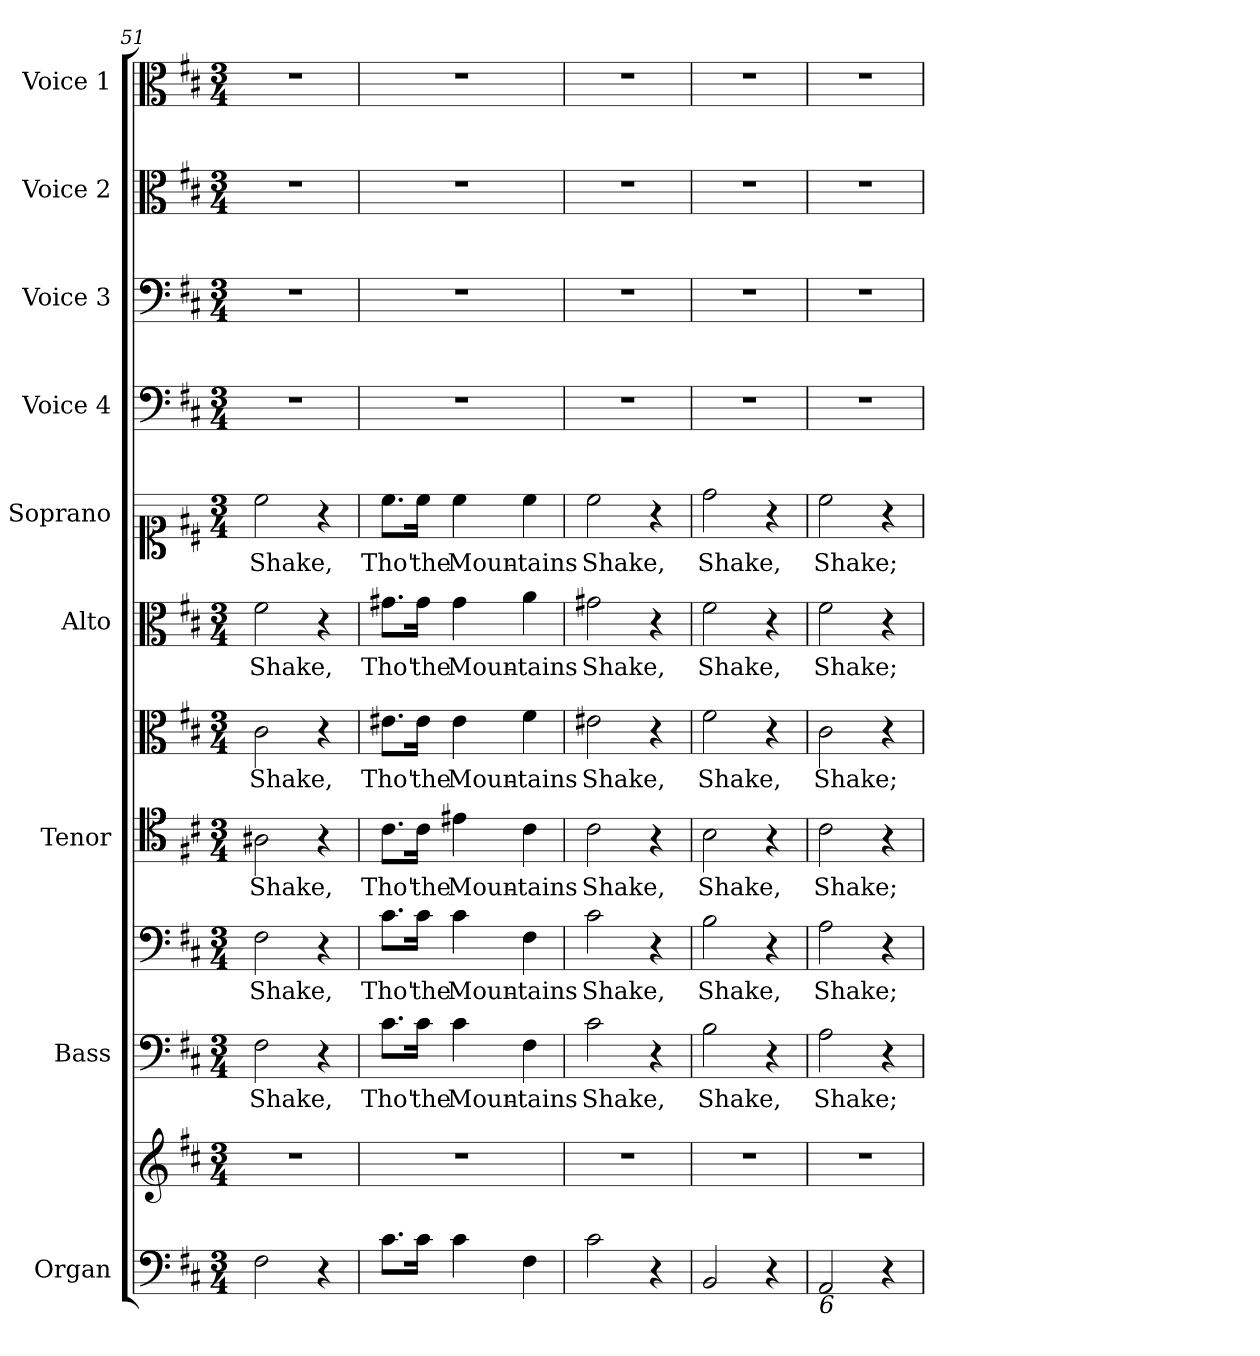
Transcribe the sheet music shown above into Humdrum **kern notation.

**kern	**kern	**kern	**text	**kern	**text	**kern	**text	**kern	**text	**kern	**text	**kern	**text	**kern	**kern	**kern	**kern
*part11	*part11	*part10	*part10	*part9	*part9	*part8	*part8	*part7	*part7	*part6	*part6	*part5	*part5	*part4	*part3	*part2	*part1
*staff12	*staff11	*staff10	*staff10	*staff9	*staff9	*staff8	*staff8	*staff7	*staff7	*staff6	*staff6	*staff5	*staff5	*staff4	*staff3	*staff2	*staff1
*I"Organ	*	*I"Bass	*	*	*	*I"Tenor	*	*	*	*I"Alto	*	*I"Soprano	*	*I"Voice 4	*I"Voice 3	*I"Voice 2	*I"Voice 1
*I'Org.	*	*I'B	*	*	*	*I'T	*	*I'A	*	*I'A	*	*I'S	*	*	*	*	*
*clefF4	*clefG2	*clefF4	*	*clefF4	*	*clefC4	*	*clefC3	*	*clefC3	*	*clefC1	*	*clefF4	*clefF4	*clefC3	*clefC3
*k[f#c#]	*k[f#c#]	*k[f#c#]	*	*k[f#c#]	*	*k[f#c#]	*	*k[f#c#]	*	*k[f#c#]	*	*k[f#c#]	*	*k[f#c#]	*k[f#c#]	*k[f#c#]	*k[f#c#]
*D:	*D:	*D:	*	*D:	*	*D:	*	*D:	*	*D:	*	*D:	*	*D:	*D:	*D:	*D:
*M3/4	*M3/4	*M3/4	*	*M3/4	*	*M3/4	*	*M3/4	*	*M3/4	*	*M3/4	*	*M3/4	*M3/4	*M3/4	*M3/4
=51	=51	=51	=51	=51	=51	=51	=51	=51	=51	=51	=51	=51	=51	=51	=51	=51	=51
!	!	!	!LO:LY:b	!	!LO:LY:b	!	!LO:LY:b	!	!LO:LY:b	!	!LO:LY:b	!	!LO:LY:b	!	!	!	!
2F#\	2.r	2F#\	Shake,	2F#\	Shake,	2A#X\	Shake,	2c#\	Shake,	2f#\	Shake,	2cc#\	Shake,	2.r	2.r	2.r	2.r
4r	.	4r	.	4r	.	4r	.	4r	.	4r	.	4r	.	.	.	.	.
=52	=52	=52	=52	=52	=52	=52	=52	=52	=52	=52	=52	=52	=52	=52	=52	=52	=52
!	!	!	!LO:LY:b	!	!LO:LY:b	!	!LO:LY:b	!	!LO:LY:b	!	!LO:LY:b	!	!LO:LY:b	!	!	!	!
8.c#\L	2.r	8.c#\L	Tho'	8.c#\L	Tho'	8.c#\L	Tho'	8.e#X\L	Tho'	8.g#X\L	Tho'	8.cc#\L	Tho'	2.r	2.r	2.r	2.r
!	!	!	!LO:LY:b	!	!LO:LY:b	!	!LO:LY:b	!	!LO:LY:b	!	!LO:LY:b	!	!LO:LY:b	!	!	!	!
16c#\Jk	.	16c#\Jk	the	16c#\Jk	the	16c#\Jk	the	16e#\Jk	the	16g#\Jk	the	16cc#\Jk	the	.	.	.	.
!	!	!	!LO:LY:b	!	!LO:LY:b	!	!LO:LY:b	!	!LO:LY:b	!	!LO:LY:b	!	!LO:LY:b	!	!	!	!
4c#\	.	4c#\	Moun-	4c#\	Moun-	4e#X\	Moun-	4e#\	Moun-	4g#\	Moun-	4cc#\	Moun-	.	.	.	.
!	!	!	!LO:LY:b	!	!LO:LY:b	!	!LO:LY:b	!	!LO:LY:b	!	!LO:LY:b	!	!LO:LY:b	!	!	!	!
4F#\	.	4F#\	-tains	4F#\	-tains	4c#\	-tains	4f#\	-tains	4a\	-tains	4cc#\	-tains	.	.	.	.
!!LO:PB:g=z
=53	=53	=53	=53	=53	=53	=53	=53	=53	=53	=53	=53	=53	=53	=53	=53	=53	=53
!	!	!	!LO:LY:b	!	!LO:LY:b	!	!LO:LY:b	!	!LO:LY:b	!	!LO:LY:b	!	!LO:LY:b	!	!	!	!
2c#\	2.r	2c#\	Shake,	2c#\	Shake,	2c#\	Shake,	2e#X\	Shake,	2g#X\	Shake,	2cc#\	Shake,	2.r	2.r	2.r	2.r
4r	.	4r	.	4r	.	4r	.	4r	.	4r	.	4r	.	.	.	.	.
=54	=54	=54	=54	=54	=54	=54	=54	=54	=54	=54	=54	=54	=54	=54	=54	=54	=54
!	!	!	!LO:LY:b	!	!LO:LY:b	!	!LO:LY:b	!	!LO:LY:b	!	!LO:LY:b	!	!LO:LY:b	!	!	!	!
2BB/	2.r	2B\	Shake,	2B\	Shake,	2B\	Shake,	2f#\	Shake,	2f#\	Shake,	2dd\	Shake,	2.r	2.r	2.r	2.r
4r	.	4r	.	4r	.	4r	.	4r	.	4r	.	4r	.	.	.	.	.
=55	=55	=55	=55	=55	=55	=55	=55	=55	=55	=55	=55	=55	=55	=55	=55	=55	=55
!LO:TX:b:i:t=6	!	!	!	!	!	!	!	!	!	!	!	!	!	!	!	!	!
!	!	!	!LO:LY:b	!	!LO:LY:b	!	!LO:LY:b	!	!LO:LY:b	!	!LO:LY:b	!	!LO:LY:b	!	!	!	!
2AA/	2.r	2A\	Shake;	2A\	Shake;	2c#\	Shake;	2c#\	Shake;	2f#\	Shake;	2cc#\	Shake;	2.r	2.r	2.r	2.r
4r	.	4r	.	4r	.	4r	.	4r	.	4r	.	4r	.	.	.	.	.
=	=	=	=	=	=	=	=	=	=	=	=	=	=	=	=	=	=
*-	*-	*-	*-	*-	*-	*-	*-	*-	*-	*-	*-	*-	*-	*-	*-	*-	*-
